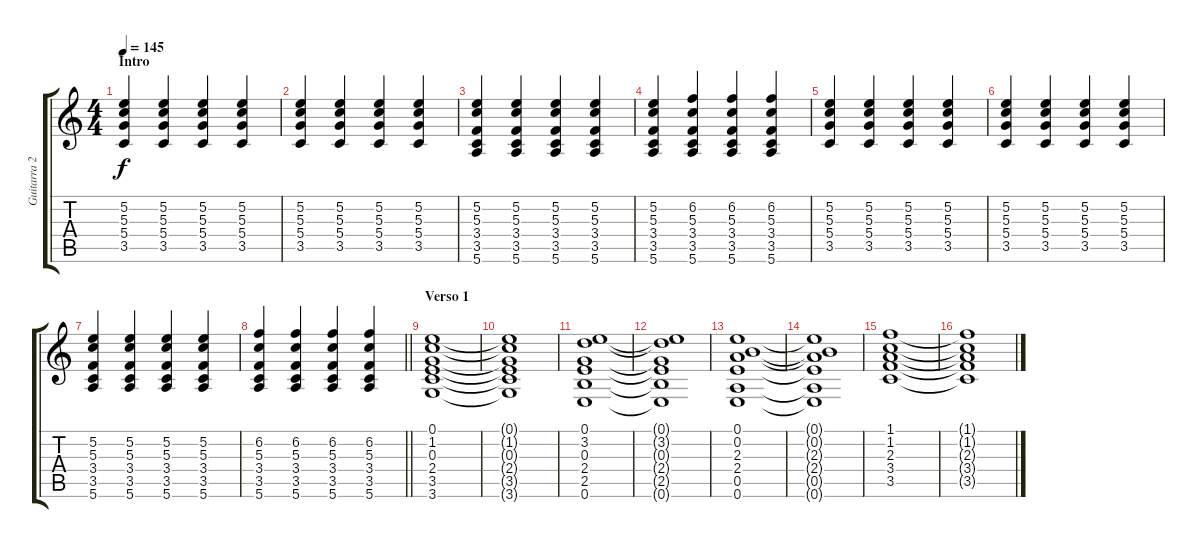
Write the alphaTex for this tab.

\track ("Guitarra 2" "Guitarra 2") {instrument electricguitarclean}
\staff {score tabs}
\tuning (E4 B3 G3 D3 A2 E2) {hide}
\ts (4 4)
\section ("" "Intro")
\tempo 145
\clef g2
\ks c
(5.2 5.3 5.4 3.5).4{dy f instrument electricguitarclean} (5.2 5.3 5.4 3.5).4 (5.2 5.3 5.4 3.5).4 (5.2 5.3 5.4 3.5).4 |
(5.2 5.3 5.4 3.5).4 (5.2 5.3 5.4 3.5).4 (5.2 5.3 5.4 3.5).4 (5.2 5.3 5.4 3.5).4 |
(5.2 5.3 3.4 3.5 5.6).4 (5.2 5.3 3.4 3.5 5.6).4 (5.2 5.3 3.4 3.5 5.6).4 (5.2 5.3 3.4 3.5 5.6).4 |
(5.2 5.3 3.4 3.5 5.6).4 (6.2 5.3 3.4 3.5 5.6).4 (6.2 5.3 3.4 3.5 5.6).4 (6.2 5.3 3.4 3.5 5.6).4 |
(5.2 5.3 5.4 3.5).4 (5.2 5.3 5.4 3.5).4 (5.2 5.3 5.4 3.5).4 (5.2 5.3 5.4 3.5).4 |
(5.2 5.3 5.4 3.5).4 (5.2 5.3 5.4 3.5).4 (5.2 5.3 5.4 3.5).4 (5.2 5.3 5.4 3.5).4 |
(5.2 5.3 3.4 3.5 5.6).4 (5.2 5.3 3.4 3.5 5.6).4 (5.2 5.3 3.4 3.5 5.6).4 (5.2 5.3 3.4 3.5 5.6).4 |
\barLineRight lightlight
(6.2 5.3 3.4 3.5 5.6).4 (6.2 5.3 3.4 3.5 5.6).4 (6.2 5.3 3.4 3.5 5.6).4 (6.2 5.3 3.4 3.5 5.6).4 |
\section ("" "Verso 1")
(0.1 1.2 0.3 2.4 3.5 3.6).1 |
(0.1{t} 1.2{t} 0.3{t} 2.4{t} 3.5{t} 3.6{t}).1 |
(0.1 3.2 0.3 2.4 2.5 0.6).1 |
(0.1{t} 3.2{t} 0.3{t} 2.4{t} 2.5{t} 0.6{t}).1 |
(0.1 0.2 2.3 2.4 0.5 0.6).1 |
(0.1{t} 0.2{t} 2.3{t} 2.4{t} 0.5{t} 0.6{t}).1 |
(1.1 1.2 2.3 3.4 3.5).1 |
(1.1{t} 1.2{t} 2.3{t} 3.4{t} 3.5{t}).1
